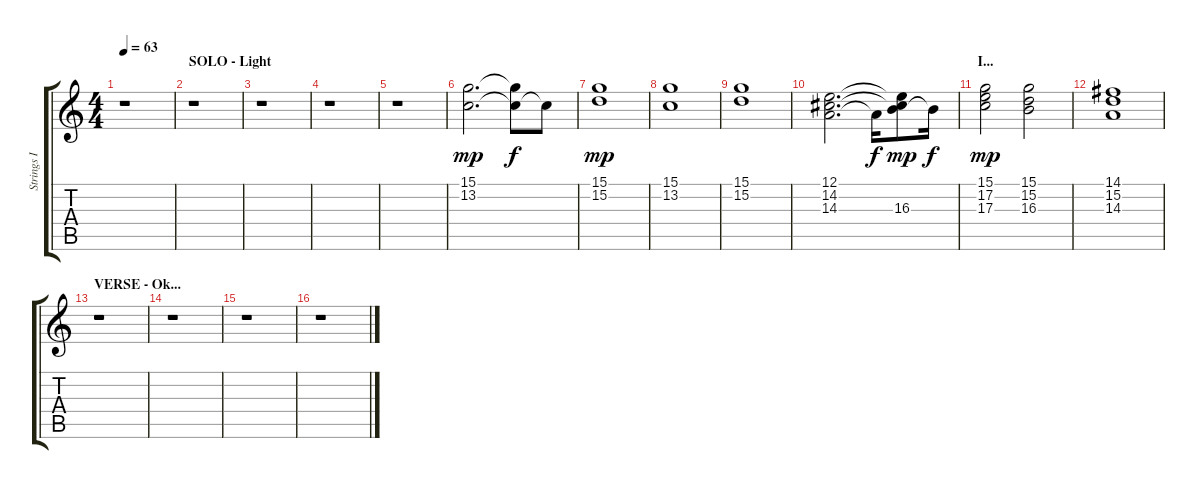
\track ("Strings I (NY Orchestra)" "Strings I ") {instrument stringensemble1}
\staff {score tabs}
\tuning (E4 B3 G3 D3 A2 E2) {hide}
\ts (4 4)
\tempo 63
\clef g2
\ks c
r.1{dy mp} |
\section ("" "SOLO - Light")
r.1 |
r.1 |
r.1 |
r.1 |
(15.1 13.2).2{d} (15.1{t} 13.2{t}).8{dy f} 13.2{t}.8 |
(15.1 15.2).1{dy mp} |
(15.1 13.2).1 |
(15.1 15.2).1 |
(12.1 14.2 14.3).2{d} 14.3{t}.16{dy f} (12.1{t} 14.2{t} 16.3).8{dy mp} 16.3{t}.16{dy f} |
\section ("" "I...")
(15.1 17.2 17.3).2{dy mp} (15.1 15.2 16.3).2 |
(14.1 15.2 14.3).1 |
\section ("" "VERSE - Ok...")
r.1 |
r.1 |
r.1 |
r.1
